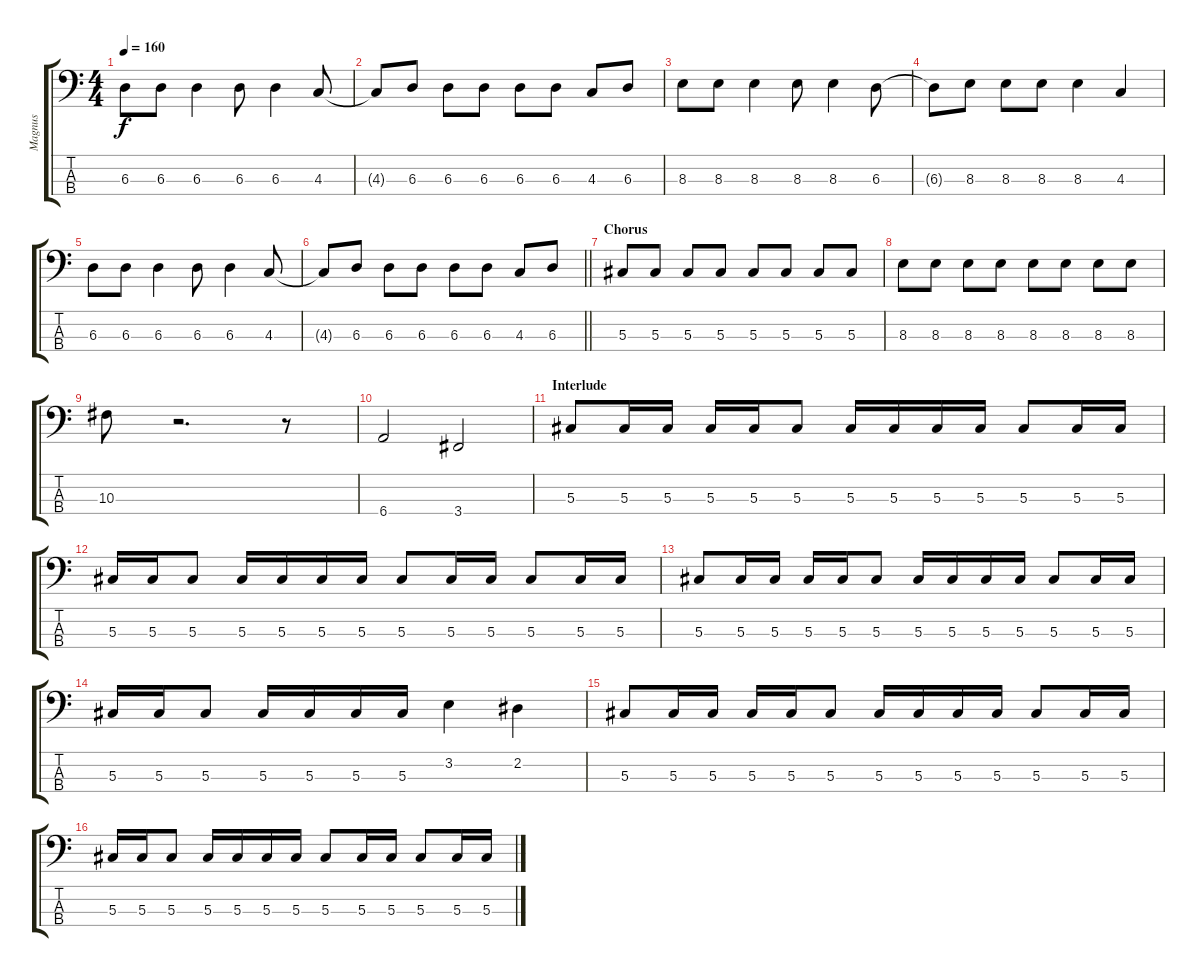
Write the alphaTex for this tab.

\track ("Magnus" "Magnus") {instrument electricbassfinger}
\staff {score tabs}
\tuning (Gb2 Db2 Ab1 Eb1) {hide}
\ts (4 4)
\tempo 160
\clef f4
\ks c
6.3.8{dy f} 6.3.8 6.3.4 6.3.8 6.3.4 4.3.8 |
4.3{t}.8 6.3.8 6.3.8 6.3.8 6.3.8 6.3.8 4.3.8 6.3.8 |
8.3.8 8.3.8 8.3.4 8.3.8 8.3.4 6.3.8 |
6.3{t}.8 8.3.8 8.3.8 8.3.8 8.3.4 4.3.4 |
6.3.8 6.3.8 6.3.4 6.3.8 6.3.4 4.3.8 |
\barLineRight lightlight
4.3{t}.8 6.3.8 6.3.8 6.3.8 6.3.8 6.3.8 4.3.8 6.3.8 |
\section ("" "Chorus")
5.3.8 5.3.8 5.3.8 5.3.8 5.3.8 5.3.8 5.3.8 5.3.8 |
8.3.8 8.3.8 8.3.8 8.3.8 8.3.8 8.3.8 8.3.8 8.3.8 |
10.3.8 r.2{d} r.8 |
6.4.2 3.4.2 |
\section ("" "Interlude")
5.3.8 5.3.16 5.3.16 5.3.16 5.3.16 5.3.8 5.3.16 5.3.16 5.3.16 5.3.16 5.3.8 5.3.16 5.3.16 |
5.3.16 5.3.16 5.3.8 5.3.16 5.3.16 5.3.16 5.3.16 5.3.8 5.3.16 5.3.16 5.3.8 5.3.16 5.3.16 |
5.3.8 5.3.16 5.3.16 5.3.16 5.3.16 5.3.8 5.3.16 5.3.16 5.3.16 5.3.16 5.3.8 5.3.16 5.3.16 |
5.3.16 5.3.16 5.3.8 5.3.16 5.3.16 5.3.16 5.3.16 3.2.4 2.2.4 |
5.3.8 5.3.16 5.3.16 5.3.16 5.3.16 5.3.8 5.3.16 5.3.16 5.3.16 5.3.16 5.3.8 5.3.16 5.3.16 |
5.3.16 5.3.16 5.3.8 5.3.16 5.3.16 5.3.16 5.3.16 5.3.8 5.3.16 5.3.16 5.3.8 5.3.16 5.3.16
